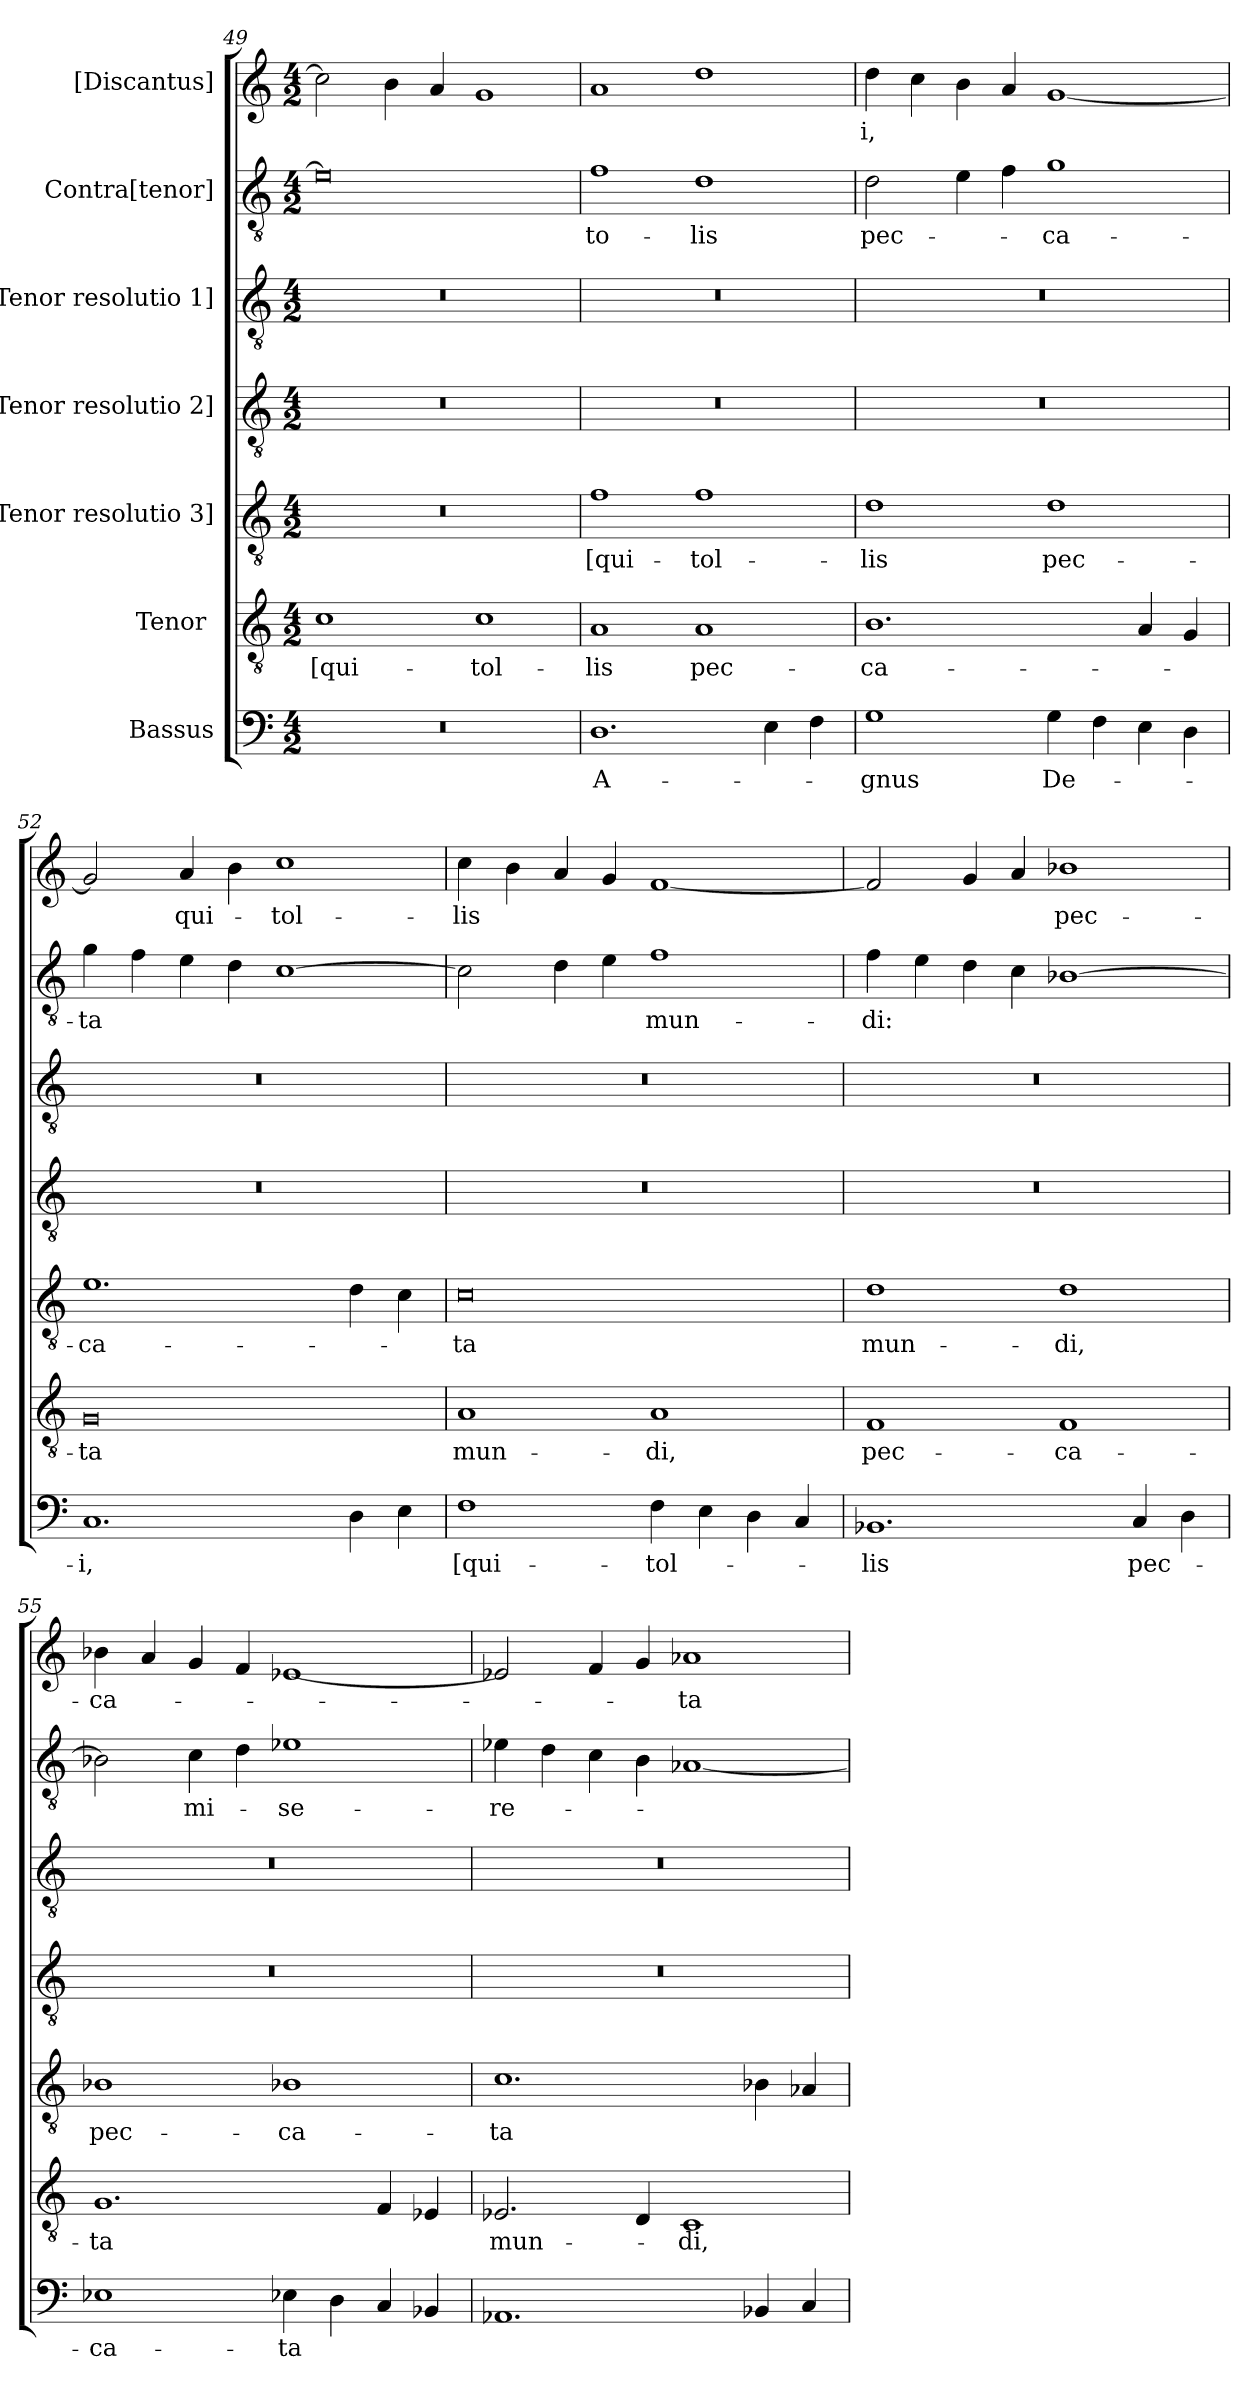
**kern	**text	**kern	**text	**kern	**text	**kern	**kern	**kern	**text	**kern	**text
*part7	*part7	*part6	*part6	*part5	*part5	*part4	*part3	*part2	*part2	*part1	*part1
*staff7	*staff7	*staff6	*staff6	*staff5	*staff5	*staff4	*staff3	*staff2	*staff2	*staff1	*staff1
*I"Bassus	*	*I"Tenor [4]	*	*I"[Tenor resolutio 3]	*	*I"[Tenor resolutio 2]	*I"[Tenor resolutio 1]	*I"Contra[tenor]	*	*I"[Discantus]	*
*clefF4	*	*clefGv2	*	*clefGv2	*	*clefGv2	*clefGv2	*clefGv2	*	*clefG2	*
*k[]	*	*k[]	*	*k[]	*	*k[]	*k[]	*k[]	*	*k[]	*
*M4/2	*	*M4/2	*	*M4/2	*	*M4/2	*M4/2	*M4/2	*	*M4/2	*
=49	=49	=49	=49	=49	=49	=49	=49	=49	=49	=49	=49
0r	.	1c\	[qui-	0r	.	0r	0r	0e\]	.	2cc\]	.
.	.	.	.	.	.	.	.	.	.	4b\	.
.	.	.	.	.	.	.	.	.	.	4a/	.
.	.	1c\	tol-	.	.	.	.	.	.	1g/	.
=50	=50	=50	=50	=50	=50	=50	=50	=50	=50	=50	=50
1.D\	A-	1A/	-lis	1f\	[qui-	0r	0r	1f\	to-	1a/	.
.	.	1A/	pec-	1f\	tol-	.	.	1d\	-lis	1dd\	.
4E\	.	.	.	.	.	.	.	.	.	.	.
4F\	.	.	.	.	.	.	.	.	.	.	.
=51	=51	=51	=51	=51	=51	=51	=51	=51	=51	=51	=51
1G\	-gnus	1.B\	-ca-	1d\	-lis	0r	0r	2d\	pec-	4dd\	-i,
.	.	.	.	.	.	.	.	.	.	4cc\	.
.	.	.	.	.	.	.	.	4e\	.	4b\	.
.	.	.	.	.	.	.	.	4f\	.	4a/	.
4G\	De-	.	.	1d\	pec-	.	.	1g\	-ca-	[1g/	.
4F\	.	.	.	.	.	.	.	.	.	.	.
4E\	.	4A/	.	.	.	.	.	.	.	.	.
4D\	.	4G/	.	.	.	.	.	.	.	.	.
=52	=52	=52	=52	=52	=52	=52	=52	=52	=52	=52	=52
1.C/	-i,	0G/	-ta	1.e\	-ca-	0r	0r	4g\	-ta	2g/]	.
.	.	.	.	.	.	.	.	4f\	.	.	.
.	.	.	.	.	.	.	.	4e\	.	4a/	qui-
.	.	.	.	.	.	.	.	4d\	.	4b\	.
.	.	.	.	.	.	.	.	[1c\	.	1cc\	tol-
4D\	.	.	.	4d\	.	.	.	.	.	.	.
4E\	.	.	.	4c\	.	.	.	.	.	.	.
=53	=53	=53	=53	=53	=53	=53	=53	=53	=53	=53	=53
1F\	[qui-	1A/	mun-	0c\	-ta	0r	0r	2c\]	.	4cc\	-lis
.	.	.	.	.	.	.	.	.	.	4b\	.
.	.	.	.	.	.	.	.	4d\	.	4a/	.
.	.	.	.	.	.	.	.	4e\	.	4g/	.
4F\	tol-	1A/	-di,	.	.	.	.	1f\	mun-	[1f/	.
4E\	.	.	.	.	.	.	.	.	.	.	.
4D\	.	.	.	.	.	.	.	.	.	.	.
4C/	.	.	.	.	.	.	.	.	.	.	.
=54	=54	=54	=54	=54	=54	=54	=54	=54	=54	=54	=54
1.BB-X/	-lis	1F/	pec-	1d\	mun-	0r	0r	4f\	-di:	2f/]	.
.	.	.	.	.	.	.	.	4e\	.	.	.
.	.	.	.	.	.	.	.	4d\	.	4g/	.
.	.	.	.	.	.	.	.	4c\	.	4a/	.
.	.	1F/	-ca-	1d\	-di,	.	.	[1B-X\	.	1b-X\	pec-
4C/	pec-	.	.	.	.	.	.	.	.	.	.
4D\	.	.	.	.	.	.	.	.	.	.	.
=55	=55	=55	=55	=55	=55	=55	=55	=55	=55	=55	=55
1E-X\	-ca-	1.G/	-ta	1B-X\	pec-	0r	0r	2B-X\]	.	4b-X\	-ca-
.	.	.	.	.	.	.	.	.	.	4a/	.
.	.	.	.	.	.	.	.	4c\	mi-	4g/	.
.	.	.	.	.	.	.	.	4d\	.	4f/	.
4E-X\	-ta	.	.	1B-X\	-ca-	.	.	1e-X\	-se-	[1e-X/	.
4D\	.	.	.	.	.	.	.	.	.	.	.
4C/	.	4F/	.	.	.	.	.	.	.	.	.
4BB-X/	.	4E-X/	.	.	.	.	.	.	.	.	.
=56	=56	=56	=56	=56	=56	=56	=56	=56	=56	=56	=56
1.AA-X/	.	2.E-X/	mun-	1.c\	-ta	0r	0r	4e-X\	-re-	2e-X/]	.
.	.	.	.	.	.	.	.	4d\	.	.	.
.	.	.	.	.	.	.	.	4c\	.	4f/	.
.	.	4D/	.	.	.	.	.	4B\	.	4g/	.
.	.	1C/	-di,	.	.	.	.	[1A-X/	.	1a-X/	-ta
4BB-X/	.	.	.	4B-X\	.	.	.	.	.	.	.
4C/	.	.	.	4A-X/	.	.	.	.	.	.	.
=	=	=	=	=	=	=	=	=	=	=	=
*-	*-	*-	*-	*-	*-	*-	*-	*-	*-	*-	*-
